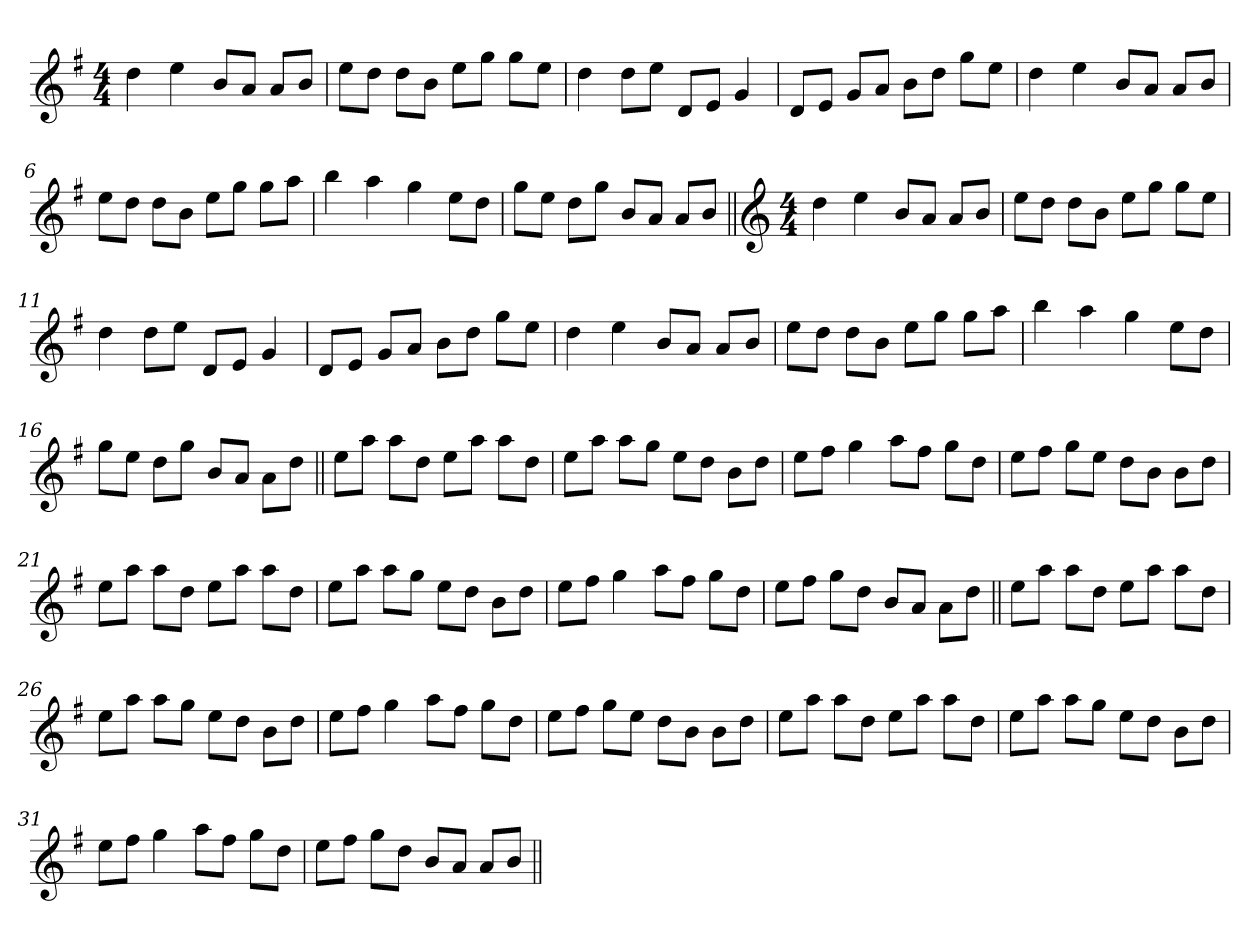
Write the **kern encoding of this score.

**kern
*part1
*staff1
*clefG2
*k[f#]
*M4/4
=1
4dd\
4ee\
8b/L
8a/J
8a/L
8b/J
=2
8ee\L
8dd\J
8dd\L
8b\J
8ee\L
8gg\J
8gg\L
8ee\J
=3
4dd\
8dd\L
8ee\J
8d/L
8e/J
4g/
=4
8d/L
8e/J
8g/L
8a/J
8b\L
8dd\J
8gg\L
8ee\J
=5
4dd\
4ee\
8b/L
8a/J
8a/L
8b/J
=6
8ee\L
8dd\J
8dd\L
8b\J
8ee\L
8gg\J
8gg\L
8aa\J
!!LO:LB:g=z
=7
4bb\
4aa\
4gg\
8ee\L
8dd\J
=8
8gg\L
8ee\J
8dd\L
8gg\J
8b/L
8a/J
8a/L
8b/J
=9||
*clefG2
*M4/4
4dd\
4ee\
8b/L
8a/J
8a/L
8b/J
=10
8ee\L
8dd\J
8dd\L
8b\J
8ee\L
8gg\J
8gg\L
8ee\J
=11
4dd\
8dd\L
8ee\J
8d/L
8e/J
4g/
!!LO:LB:g=z
=12
8d/L
8e/J
8g/L
8a/J
8b\L
8dd\J
8gg\L
8ee\J
=13
4dd\
4ee\
8b/L
8a/J
8a/L
8b/J
=14
8ee\L
8dd\J
8dd\L
8b\J
8ee\L
8gg\J
8gg\L
8aa\J
=15
4bb\
4aa\
4gg\
8ee\L
8dd\J
=16
8gg\L
8ee\J
8dd\L
8gg\J
8b/L
8a/J
8a\L
8dd\J
!!LO:LB:g=z
=17||
8ee\L
8aa\J
8aa\L
8dd\J
8ee\L
8aa\J
8aa\L
8dd\J
=18
8ee\L
8aa\J
8aa\L
8gg\J
8ee\L
8dd\J
8b\L
8dd\J
=19
8ee\L
8ff#\J
4gg\
8aa\L
8ff#\J
8gg\L
8dd\J
=20
8ee\L
8ff#\J
8gg\L
8ee\J
8dd\L
8b\J
8b\L
8dd\J
=21
8ee\L
8aa\J
8aa\L
8dd\J
8ee\L
8aa\J
8aa\L
8dd\J
!!LO:LB:g=z
=22
8ee\L
8aa\J
8aa\L
8gg\J
8ee\L
8dd\J
8b\L
8dd\J
=23
8ee\L
8ff#\J
4gg\
8aa\L
8ff#\J
8gg\L
8dd\J
=24
8ee\L
8ff#\J
8gg\L
8dd\J
8b/L
8a/J
8a\L
8dd\J
=25||
8ee\L
8aa\J
8aa\L
8dd\J
8ee\L
8aa\J
8aa\L
8dd\J
=26
8ee\L
8aa\J
8aa\L
8gg\J
8ee\L
8dd\J
8b\L
8dd\J
!!LO:LB:g=z
=27
8ee\L
8ff#\J
4gg\
8aa\L
8ff#\J
8gg\L
8dd\J
=28
8ee\L
8ff#\J
8gg\L
8ee\J
8dd\L
8b\J
8b\L
8dd\J
=29
8ee\L
8aa\J
8aa\L
8dd\J
8ee\L
8aa\J
8aa\L
8dd\J
=30
8ee\L
8aa\J
8aa\L
8gg\J
8ee\L
8dd\J
8b\L
8dd\J
=31
8ee\L
8ff#\J
4gg\
8aa\L
8ff#\J
8gg\L
8dd\J
!!LO:LB:g=z
=32
8ee\L
8ff#\J
8gg\L
8dd\J
8b/L
8a/J
8a/L
8b/J
=||
*-
